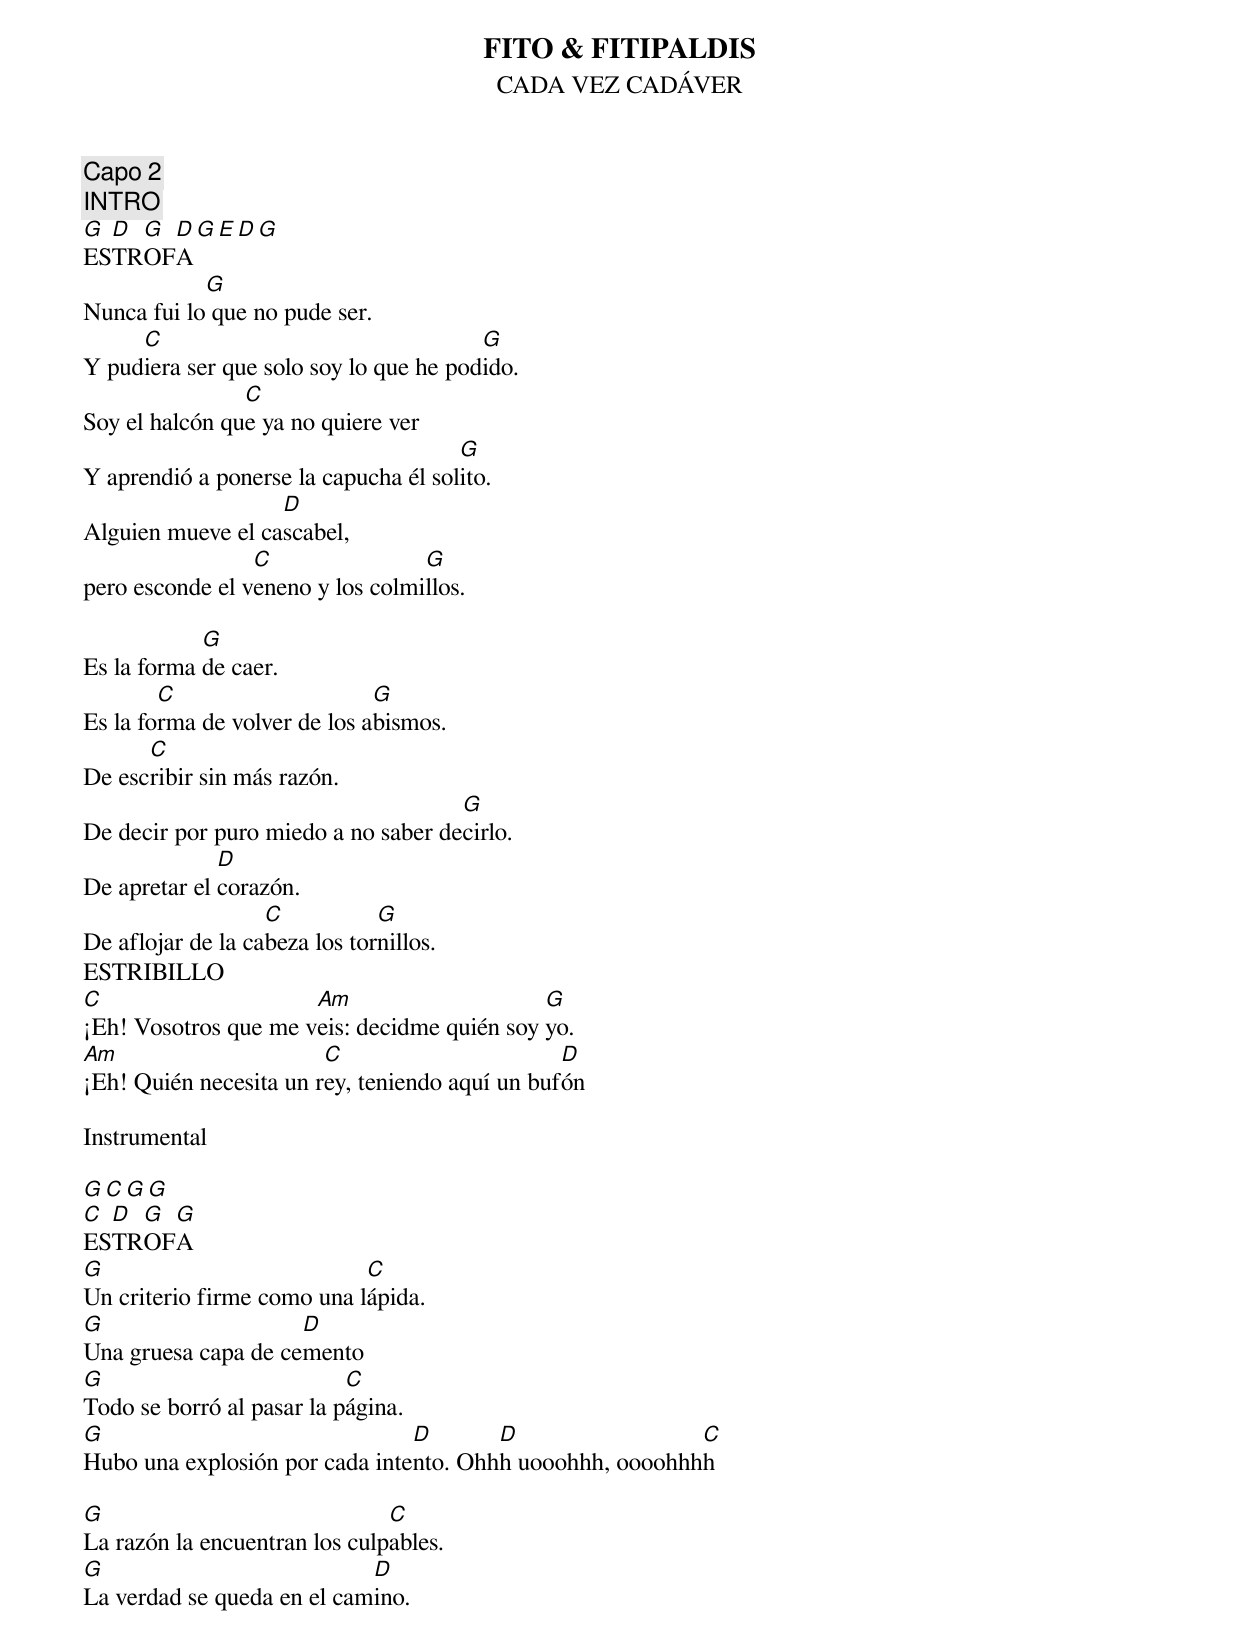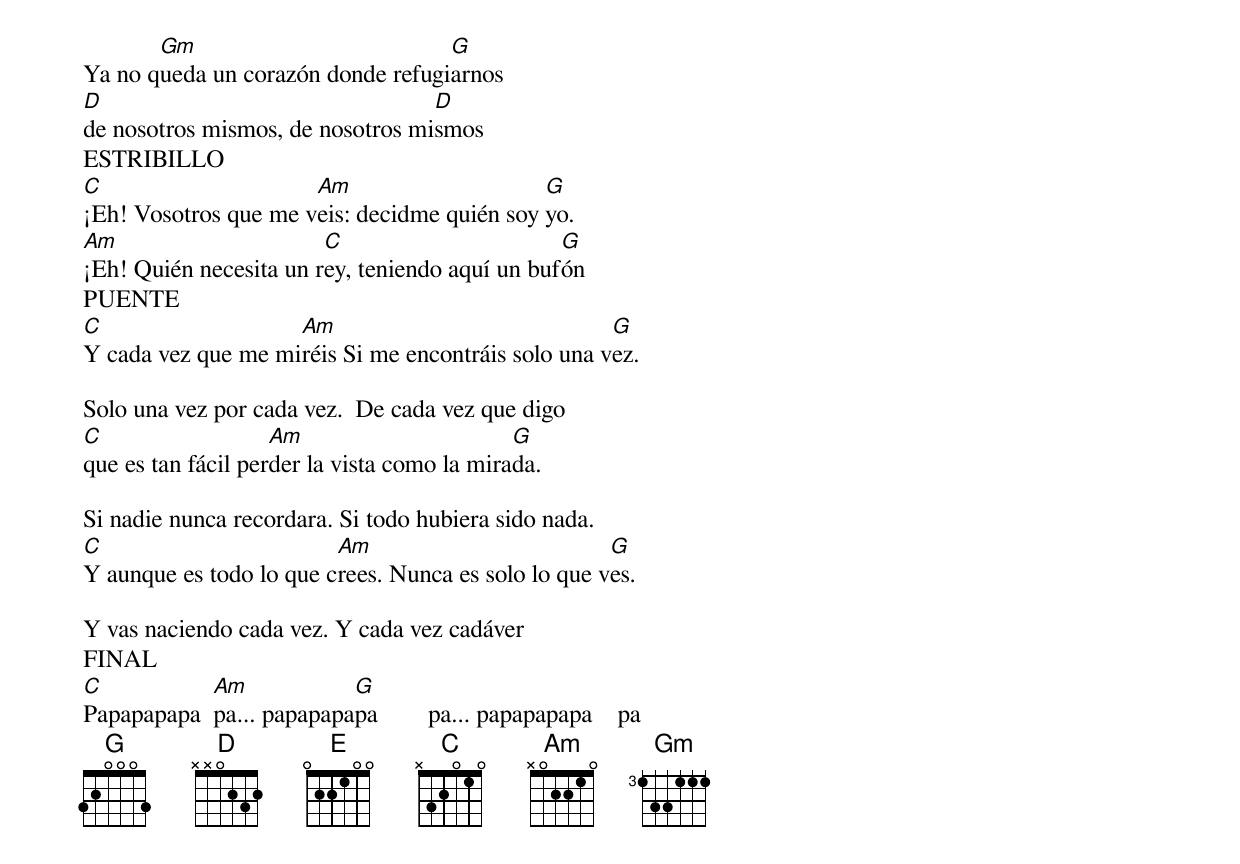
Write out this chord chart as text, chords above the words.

FITO & FITIPALDIS
CADA VEZ CADÁVER
Capo 2
INTRO
G D G D G E D G
ESTROFA
            G
Nunca fui lo que no pude ser.
     C                                  G
Y pudiera ser que solo soy lo que he podido.
                C
Soy el halcón que ya no quiere ver
                                      G
Y aprendió a ponerse la capucha él solito.
                   D
Alguien mueve el cascabel,
                 C                G
pero esconde el veneno y los colmillos.

            G
Es la forma de caer.
        C                     G
Es la forma de volver de los abismos.
      C
De escribir sin más razón.
                                     G
De decir por puro miedo a no saber decirlo.
              D
De apretar el corazón.
                   C           G
De aflojar de la cabeza los tornillos.
ESTRIBILLO
C                     Am                     G
¡Eh! Vosotros que me veis: decidme quién soy yo.
Am                      C                       D
¡Eh! Quién necesita un rey, teniendo aquí un bufón

Instrumental

G C G G
C D G G
ESTROFA
G                           C
Un criterio firme como una lápida.
G                    D
Una gruesa capa de cemento
G                          C
Todo se borró al pasar la página.
G                               D       D                 C
Hubo una explosión por cada intento. Ohhh uooohhh, oooohhhh

G                              C
La razón la encuentran los culpables.
G                           D
La verdad se queda en el camino.
       Gm                          G
Ya no queda un corazón donde refugiarnos
D                                 D
de nosotros mismos, de nosotros mismos
ESTRIBILLO
C                     Am                     G
¡Eh! Vosotros que me veis: decidme quién soy yo.
Am                      C                       G
¡Eh! Quién necesita un rey, teniendo aquí un bufón
PUENTE
C                   Am                              G
Y cada vez que me miréis Si me encontráis solo una vez.

Solo una vez por cada vez.  De cada vez que digo
C                   Am                       G
que es tan fácil perder la vista como la mirada.

Si nadie nunca recordara. Si todo hubiera sido nada.
C                        Am                          G
Y aunque es todo lo que crees. Nunca es solo lo que ves.

Y vas naciendo cada vez. Y cada vez cadáver
FINAL
C           Am            G
Papapapapa  pa... papapapapa        pa... papapapapa    pa
